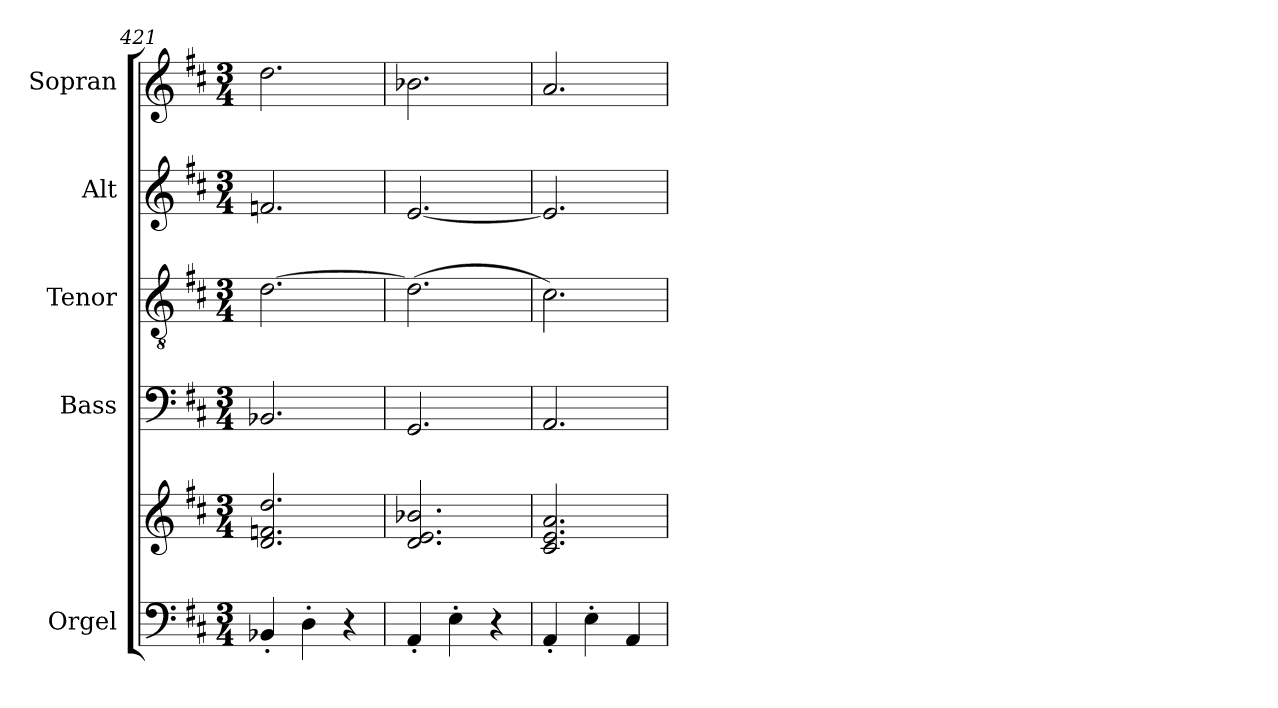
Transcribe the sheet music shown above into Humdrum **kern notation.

**kern	**kern	**kern	**kern	**kern	**kern
*part5	*part5	*part4	*part3	*part2	*part1
*staff6	*staff5	*staff4	*staff3	*staff2	*staff1
*I"Orgel	*	*I"Bass	*I"Tenor	*I"Alt	*I"Sopran
*I'Org.	*	*I'B	*I'T	*I'A	*I'S
*clefF4	*clefG2	*clefF4	*clefGv2	*clefG2	*clefG2
*k[f#c#]	*k[f#c#]	*k[f#c#]	*k[f#c#]	*k[f#c#]	*k[f#c#]
*D:	*D:	*D:	*D:	*D:	*D:
*M3/4	*M3/4	*M3/4	*M3/4	*M3/4	*M3/4
=421	=421	=421	=421	=421	=421
4BB-X'</	2.d/ 2.fn/ 2.dd/	2.BB-X/	[2.d\	2.fn/	2.dd\
4D'>\	.	.	.	.	.
4r	.	.	.	.	.
=422	=422	=422	=422	=422	=422
4AA'</	2.d/ 2.e/ 2.b-X/	2.GG/	(>2.d\]	[2.e/	2.b-X\
4E'>\	.	.	.	.	.
4r	.	.	.	.	.
=423	=423	=423	=423	=423	=423
4AA'</	2.c#/ 2.e/ 2.a/	2.AA/	2.c#\)	2.e/]	2.a/
4E'>\	.	.	.	.	.
4AA/	.	.	.	.	.
=	=	=	=	=	=
*-	*-	*-	*-	*-	*-
